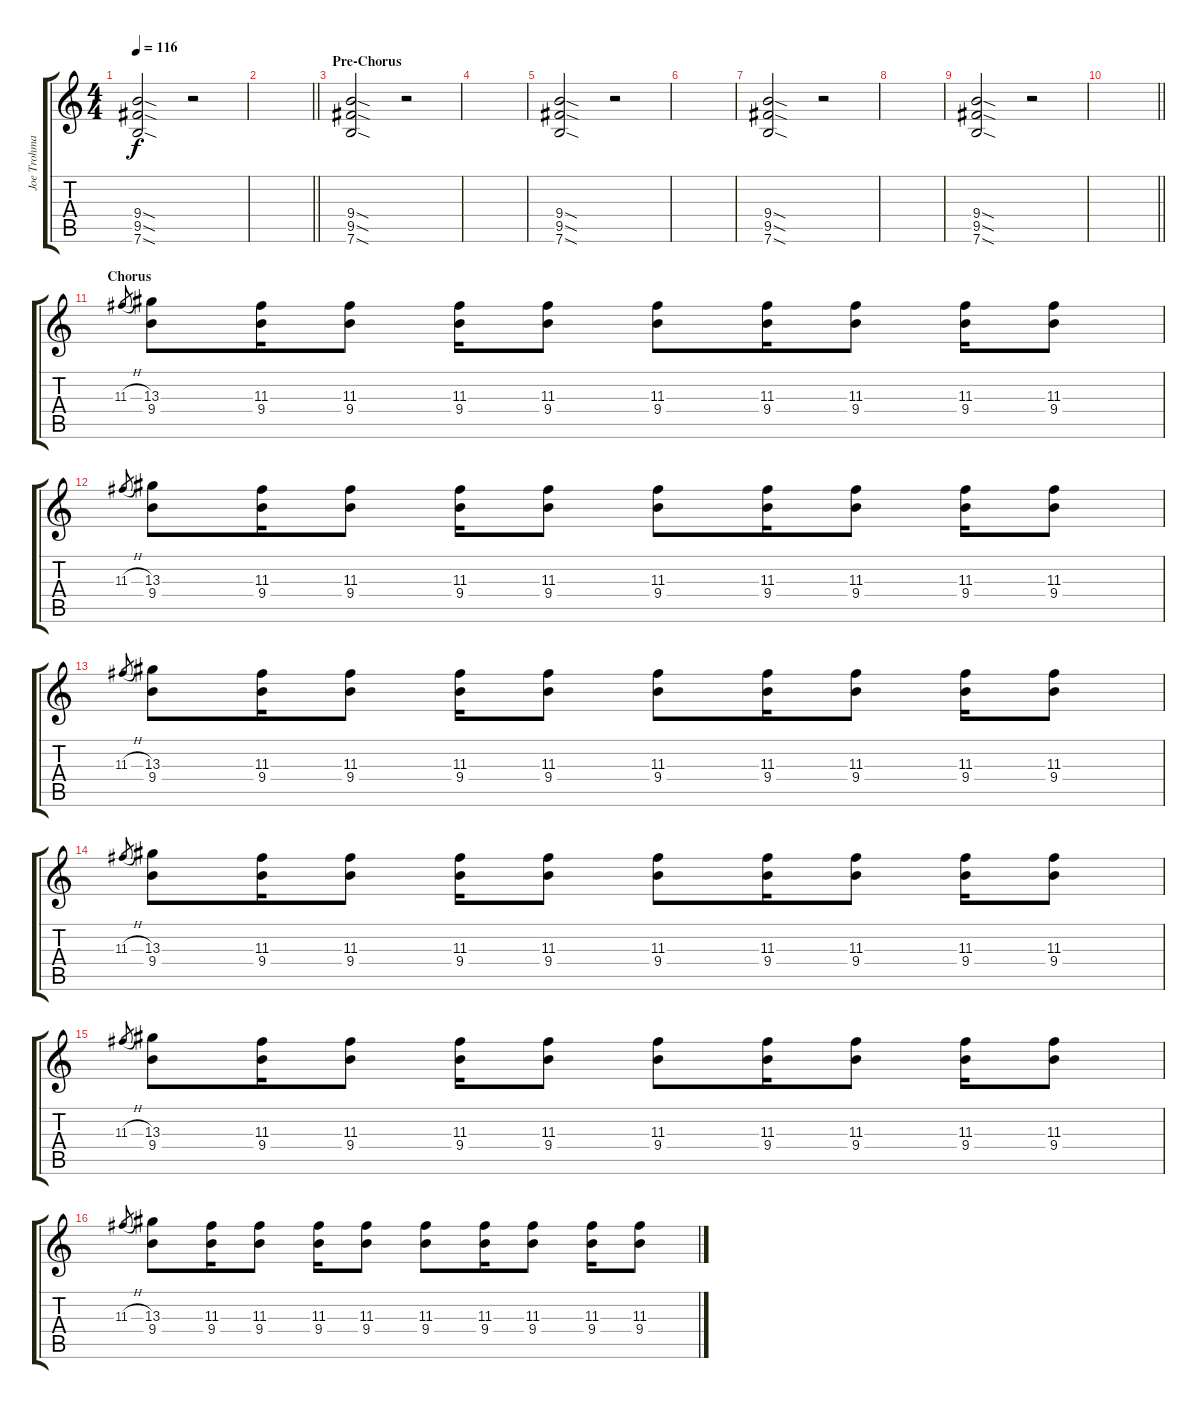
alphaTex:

\track ("Joe Trohman" "Joe Trohma") {instrument overdrivenguitar}
\staff {score tabs}
\tuning (E4 B3 G3 D3 A2 E2) {hide}
\ts (4 4)
\tempo 116
\clef g2
\ks c
(9.4{sod} 9.5{sod} 7.6{sod}).2{dy f} r.2 |
\barLineRight lightlight
|
\section ("" "Pre-Chorus")
(9.4{sod} 9.5{sod} 7.6{sod}).2 r.2 |
|
(9.4{sod} 9.5{sod} 7.6{sod}).2 r.2 |
|
(9.4{sod} 9.5{sod} 7.6{sod}).2 r.2 |
|
(9.4{sod} 9.5{sod} 7.6{sod}).2 r.2 |
\barLineRight lightlight
|
\section ("" "Chorus")
11.3{h}.8{gr} (13.3 9.4).8 (11.3 9.4).16 (11.3 9.4).8 (11.3 9.4).16 (11.3 9.4).8 (11.3 9.4).8 (11.3 9.4).16 (11.3 9.4).8 (11.3 9.4).16 (11.3 9.4).8 |
11.3{h}.8{gr} (13.3 9.4).8 (11.3 9.4).16 (11.3 9.4).8 (11.3 9.4).16 (11.3 9.4).8 (11.3 9.4).8 (11.3 9.4).16 (11.3 9.4).8 (11.3 9.4).16 (11.3 9.4).8 |
11.3{h}.8{gr} (13.3 9.4).8 (11.3 9.4).16 (11.3 9.4).8 (11.3 9.4).16 (11.3 9.4).8 (11.3 9.4).8 (11.3 9.4).16 (11.3 9.4).8 (11.3 9.4).16 (11.3 9.4).8 |
11.3{h}.8{gr} (13.3 9.4).8 (11.3 9.4).16 (11.3 9.4).8 (11.3 9.4).16 (11.3 9.4).8 (11.3 9.4).8 (11.3 9.4).16 (11.3 9.4).8 (11.3 9.4).16 (11.3 9.4).8 |
11.3{h}.8{gr} (13.3 9.4).8 (11.3 9.4).16 (11.3 9.4).8 (11.3 9.4).16 (11.3 9.4).8 (11.3 9.4).8 (11.3 9.4).16 (11.3 9.4).8 (11.3 9.4).16 (11.3 9.4).8 |
11.3{h}.8{gr} (13.3 9.4).8 (11.3 9.4).16 (11.3 9.4).8 (11.3 9.4).16 (11.3 9.4).8 (11.3 9.4).8 (11.3 9.4).16 (11.3 9.4).8 (11.3 9.4).16 (11.3 9.4).8
